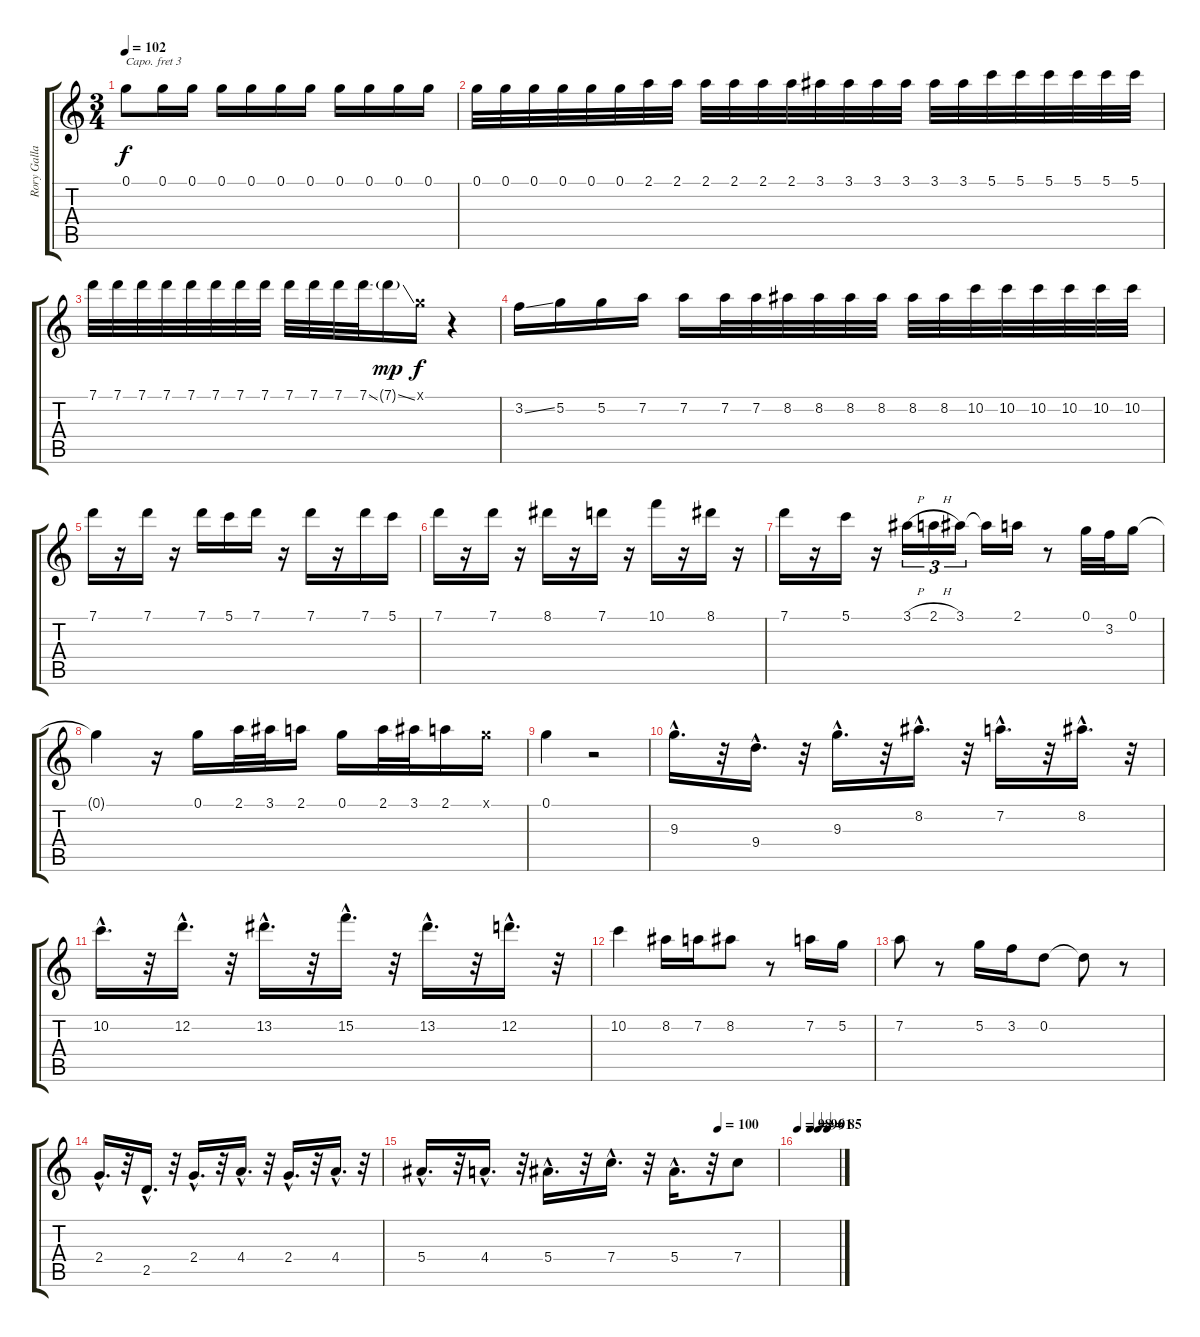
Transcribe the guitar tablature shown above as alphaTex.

\track ("Rory Gallagher Solo" "Rory Galla") {instrument acousticguitarnylon}
\staff {score tabs}
\capo 3
\tuning (E4 B3 G3 D3 A2 E2) {hide}
\ts (3 4)
\tempo 102
\clef g2
\ks c
0.1{t}.8{dy f} 0.1.16 0.1.16 0.1.16 0.1.16 0.1.16 0.1.16 0.1.16 0.1.16 0.1.16 0.1.16 |
0.1.32 0.1.32 0.1.32 0.1.32 0.1.32 0.1.32 2.1.32 2.1.32 2.1.32 2.1.32 2.1.32 2.1.32 3.1.32 3.1.32 3.1.32 3.1.32 3.1.32 3.1.32 5.1.32 5.1.32 5.1.32 5.1.32 5.1.32 5.1.32 |
7.1.32 7.1.32 7.1.32 7.1.32 7.1.32 7.1.32 7.1.32 7.1.32 7.1.32 7.1.32 7.1.32 7.1{ss}.32 7.1{ss g}.16{dy mp} 0.1{x}.16{dy f} r.4 |
3.2{ss}.16 5.2.16 5.2.16 7.2.16 7.2.16 7.2.32 7.2.32 8.2.32 8.2.32 8.2.32 8.2.32 8.2.32 8.2.32 10.2.32 10.2.32 10.2.32 10.2.32 10.2.32 10.2.32 |
7.1.16 r.16 7.1.16 r.16 7.1.16 5.1.16 7.1.16 r.16 7.1.16 r.16 7.1.16 5.1.16 |
7.1.16 r.16 7.1.16 r.16 8.1.16 r.16 7.1.16 r.16 10.1.16 r.16 8.1.16 r.16 |
7.1.16 r.16 5.1.16 r.16 3.1{h}.16{tu (3 2)} 2.1{h}.16{tu (3 2)} 3.1.16{tu (3 2)} 3.1{t}.16 2.1.16 r.8 0.1.32 3.2.32 0.1.16 |
0.1{t}.4 r.16 0.1.16 2.1.32 3.1.32 2.1.16 0.1.16 2.1.32 3.1.32 2.1.16 0.1{x}.16 |
0.1.4 r.2 |
9.3{hac}.16{d} r.32 9.4{hac}.16{d} r.32 9.3{hac}.16{d} r.32 8.2{hac}.16{d} r.32 7.2{hac}.16{d} r.32 8.2{hac}.16{d} r.32 |
10.2{hac}.16{d} r.32 12.2{hac}.16{d} r.32 13.2{hac}.16{d} r.32 15.2{hac}.16{d} r.32 13.2{hac}.16{d} r.32 12.2{hac}.16{d} r.32 |
10.2.4 8.2.16 7.2.16 8.2.8 r.8 7.2.16 5.2.16 |
7.2.8 r.8 5.2.16 3.2.16 0.2.8 0.2{t}.8 r.8 |
2.4{hac}.16{d} r.32 2.5{hac}.16{d} r.32 2.4{hac}.16{d} r.32 4.4{hac}.16{d} r.32 2.4{hac}.16{d} r.32 4.4{hac}.16{d} r.32 |
\tempo (100 0.8333333333333334)
5.4{hac}.16{d} r.32 4.4{hac}.16{d} r.32 5.4{hac}.16{d} r.32 7.4{hac}.16{d} r.32 5.4{hac}.16{d} r.32 7.4.8 |
\tempo 98
\tempo (96 0.3125)
\tempo (91 0.5)
\tempo (85 0.7291666666666666)
